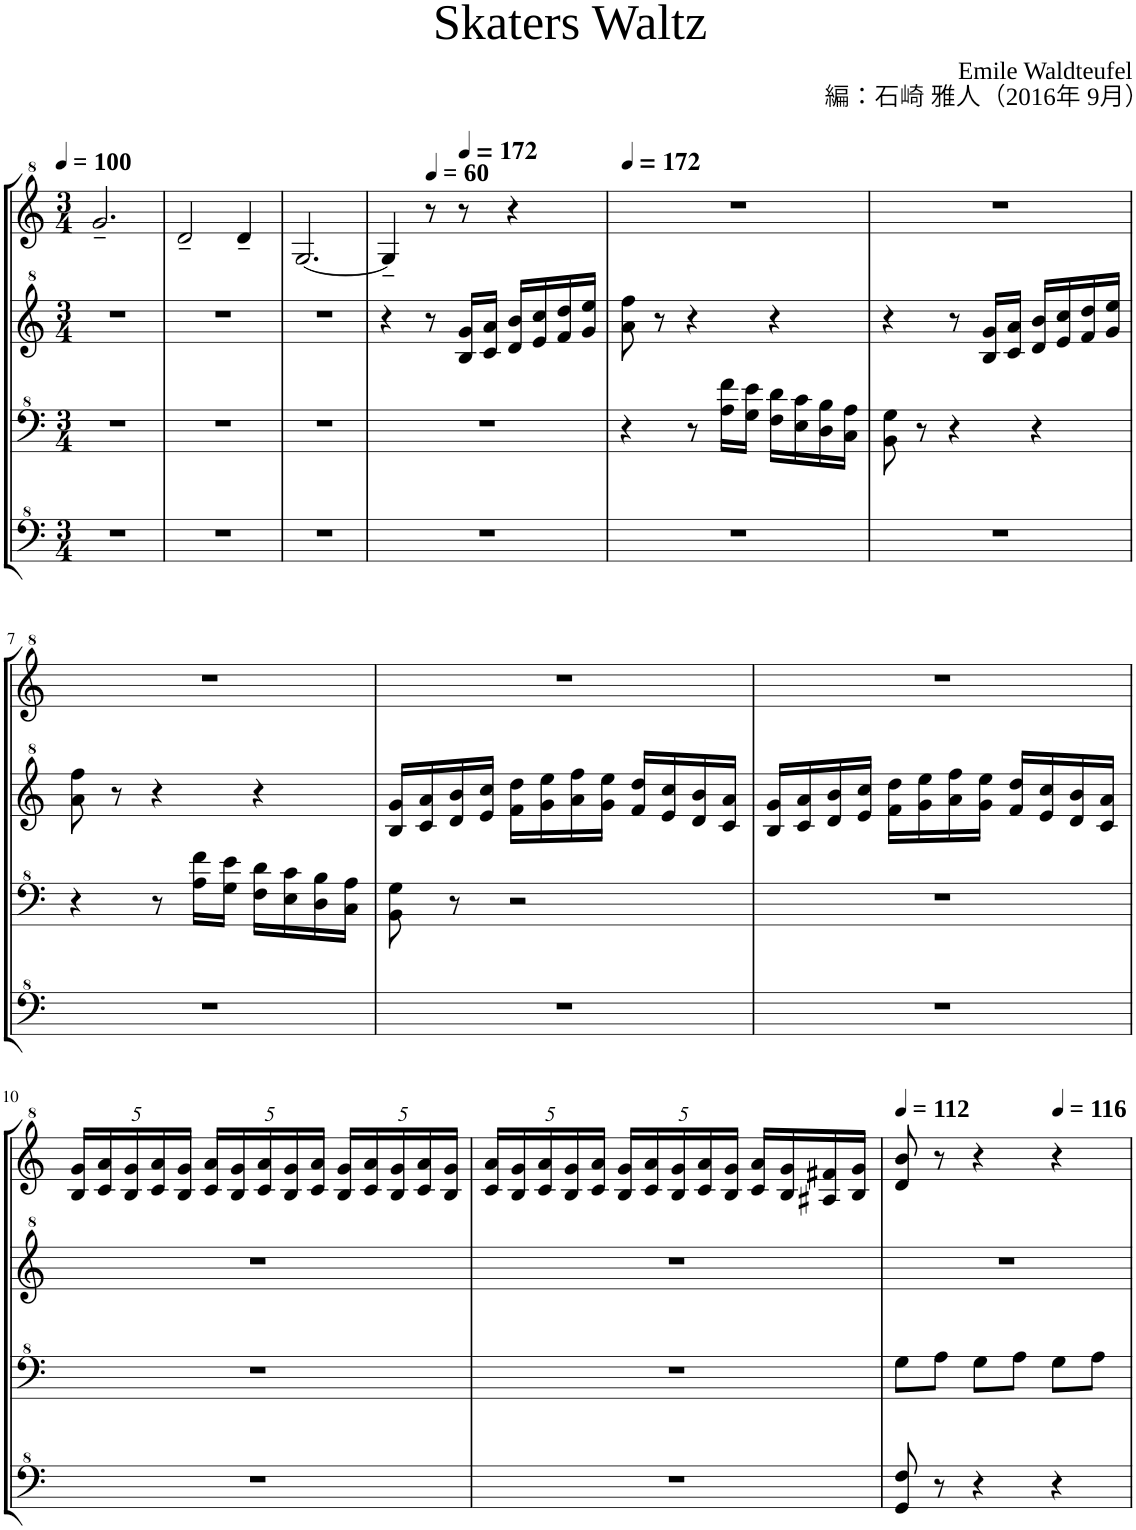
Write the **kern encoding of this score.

**kern	**kern	**kern	**kern
*part1	*part1	*part1	*part1
*staff4	*staff3	*staff2	*staff1
*I"Model III	*	*	*
*clefF^4	*clefF^4	*clefG^2	*clefG^2
*k[]	*k[]	*k[]	*k[]
*M3/4	*M3/4	*M3/4	*M3/4
*MM100	*MM100	*MM100	*MM100
=1	=1	=1	=1
2.r	2.r	2.r	2.gg~/
=2	=2	=2	=2
2.r	2.r	2.r	2dd~/
.	.	.	4dd~/
=3	=3	=3	=3
2.r	2.r	2.r	[2.g/
=4	=4	=4	=4
2.r	2.r	4r	4g~/]
*	*	*	*MM60
.	.	8r	8r
*	*	*	*MM172
.	.	16b/ 16gg/LL	8r
.	.	16cc/ 16aa/JJ	.
.	.	16dd/ 16bb/LL	4r
.	.	16ee/ 16ccc/	.
.	.	16ff/ 16ddd/	.
.	.	16gg/ 16eee/JJ	.
=5	=5	=5	=5
*	*	*	*MM172
2.r	4r	8aa\ 8fff\	2.r
.	.	8r	.
.	8r	4r	.
.	16a\ 16ff\LL	.	.
.	16g\ 16ee\JJ	.	.
.	16f\ 16dd\LL	4r	.
.	16e\ 16cc\	.	.
.	16d\ 16b\	.	.
.	16c\ 16a\JJ	.	.
=6	=6	=6	=6
2.r	8B\ 8g\	4r	2.r
.	8r	.	.
.	4r	8r	.
.	.	16b/ 16gg/LL	.
.	.	16cc/ 16aa/JJ	.
.	4r	16dd/ 16bb/LL	.
.	.	16ee/ 16ccc/	.
.	.	16ff/ 16ddd/	.
.	.	16gg/ 16eee/JJ	.
!!LO:LB:g=z
=7	=7	=7	=7
2.r	4r	8aa\ 8fff\	2.r
.	.	8r	.
.	8r	4r	.
.	16a\ 16ff\LL	.	.
.	16g\ 16ee\JJ	.	.
.	16f\ 16dd\LL	4r	.
.	16e\ 16cc\	.	.
.	16d\ 16b\	.	.
.	16c\ 16a\JJ	.	.
=8	=8	=8	=8
2.r	8B\ 8g\	16b/ 16gg/LL	2.r
.	.	16cc/ 16aa/	.
.	8r	16dd/ 16bb/	.
.	.	16ee/ 16ccc/JJ	.
.	2r	16ff\ 16ddd\LL	.
.	.	16gg\ 16eee\	.
.	.	16aa\ 16fff\	.
.	.	16gg\ 16eee\JJ	.
.	.	16ff/ 16ddd/LL	.
.	.	16ee/ 16ccc/	.
.	.	16dd/ 16bb/	.
.	.	16cc/ 16aa/JJ	.
=9	=9	=9	=9
2.r	2.r	16b/ 16gg/LL	2.r
.	.	16cc/ 16aa/	.
.	.	16dd/ 16bb/	.
.	.	16ee/ 16ccc/JJ	.
.	.	16ff\ 16ddd\LL	.
.	.	16gg\ 16eee\	.
.	.	16aa\ 16fff\	.
.	.	16gg\ 16eee\JJ	.
.	.	16ff/ 16ddd/LL	.
.	.	16ee/ 16ccc/	.
.	.	16dd/ 16bb/	.
.	.	16cc/ 16aa/JJ	.
!!LO:LB:g=z
=10	=10	=10	=10
*	*	*	*Xbrackettup
2.r	2.r	2.r	20b/ 20gg/LL
.	.	.	20cc/ 20aa/
.	.	.	20b/ 20gg/
.	.	.	20cc/ 20aa/
.	.	.	20b/ 20gg/JJ
.	.	.	20cc/ 20aa/LL
.	.	.	20b/ 20gg/
.	.	.	20cc/ 20aa/
.	.	.	20b/ 20gg/
.	.	.	20cc/ 20aa/JJ
.	.	.	20b/ 20gg/LL
.	.	.	20cc/ 20aa/
.	.	.	20b/ 20gg/
.	.	.	20cc/ 20aa/
.	.	.	20b/ 20gg/JJ
=11	=11	=11	=11
2.r	2.r	2.r	20cc/ 20aa/LL
.	.	.	20b/ 20gg/
.	.	.	20cc/ 20aa/
.	.	.	20b/ 20gg/
.	.	.	20cc/ 20aa/JJ
.	.	.	20b/ 20gg/LL
.	.	.	20cc/ 20aa/
.	.	.	20b/ 20gg/
.	.	.	20cc/ 20aa/
.	.	.	20b/ 20gg/JJ
.	.	.	16cc/ 16aa/LL
.	.	.	16b/ 16gg/
.	.	.	16a#X/ 16ff#X/
.	.	.	16b/ 16gg/JJ
=12	=12	=12	=12
*	*	*	*MM112
8G/ 8f/	8g\L	2.r	8dd/ 8bb/
8r	8a\J	.	8r
4r	8g\L	.	4r
.	8a\J	.	.
*	*	*	*MM116
4r	8g\L	.	4r
.	8a\J	.	.
=	=	=	=
*-	*-	*-	*-
